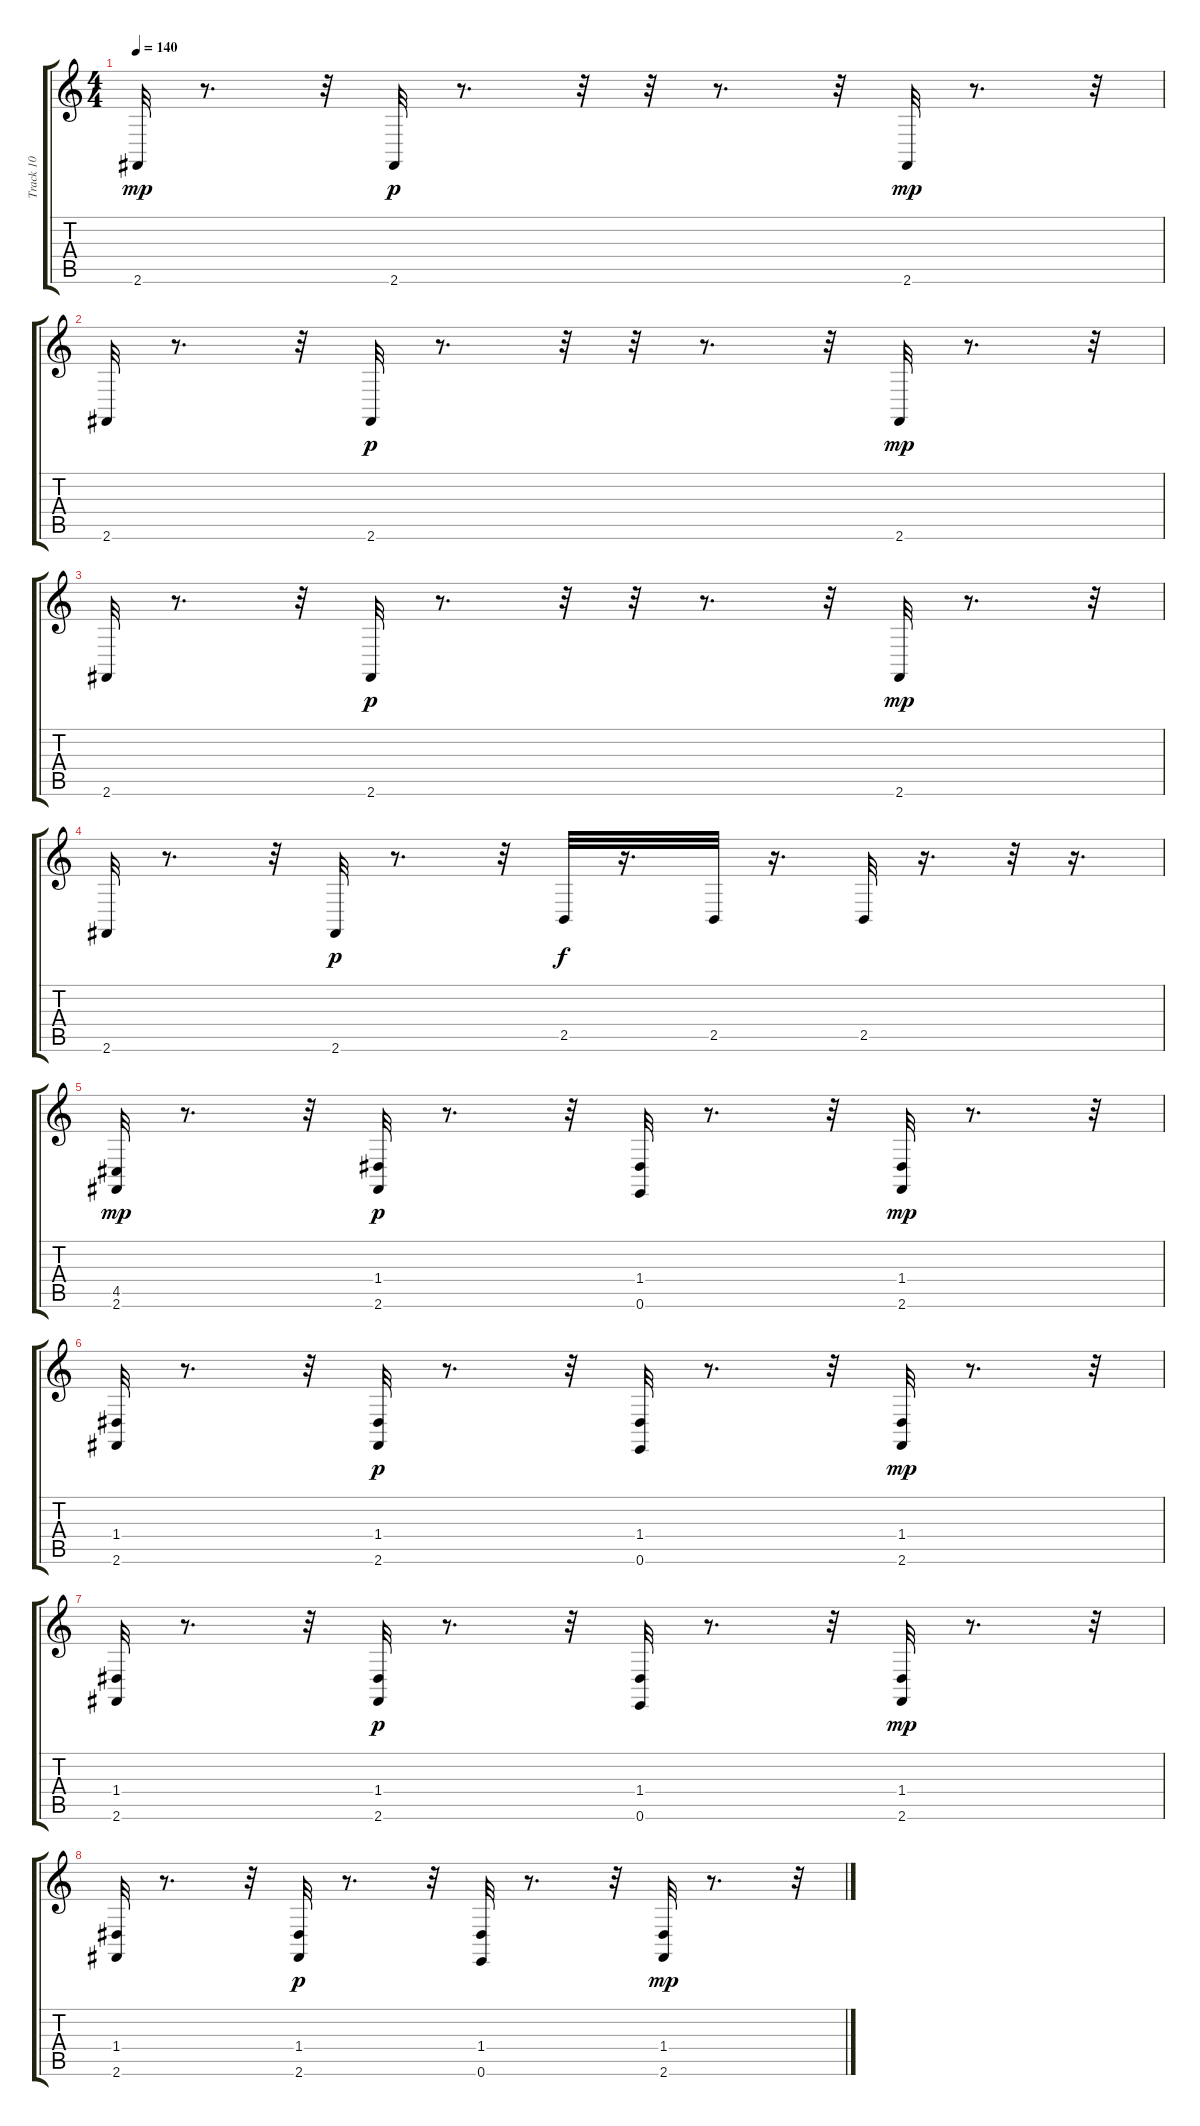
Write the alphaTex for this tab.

\track ("Track 10" "Track 10") {instrument celesta}
\staff {score tabs}
\tuning (E4 B3 G3 D3 A2 E2) {hide}
\ts (4 4)
\tempo 140
\clef g2
\ks c
2.6.32{dy mp} r.8{d} r.32 2.6.32{dy p} r.8{d} r.32 r.32 r.8{d} r.32 2.6.32{dy mp} r.8{d} r.32 |
2.6.32 r.8{d} r.32 2.6.32{dy p} r.8{d} r.32 r.32 r.8{d} r.32 2.6.32{dy mp} r.8{d} r.32 |
2.6.32 r.8{d} r.32 2.6.32{dy p} r.8{d} r.32 r.32 r.8{d} r.32 2.6.32{dy mp} r.8{d} r.32 |
2.6.32 r.8{d} r.32 2.6.32{dy p} r.8{d} r.32 2.5.32{dy f} r.16{d} 2.5.32 r.16{d} 2.5.32 r.16{d} r.32 r.16{d} |
(4.5 2.6).32{dy mp} r.8{d} r.32 (1.4 2.6).32{dy p} r.8{d} r.32 (1.4 0.6).32 r.8{d} r.32 (1.4 2.6).32{dy mp} r.8{d} r.32 |
(1.4 2.6).32 r.8{d} r.32 (1.4 2.6).32{dy p} r.8{d} r.32 (1.4 0.6).32 r.8{d} r.32 (1.4 2.6).32{dy mp} r.8{d} r.32 |
(1.4 2.6).32 r.8{d} r.32 (1.4 2.6).32{dy p} r.8{d} r.32 (1.4 0.6).32 r.8{d} r.32 (1.4 2.6).32{dy mp} r.8{d} r.32 |
(1.4 2.6).32 r.8{d} r.32 (1.4 2.6).32{dy p} r.8{d} r.32 (1.4 0.6).32 r.8{d} r.32 (1.4 2.6).32{dy mp} r.8{d} r.32
